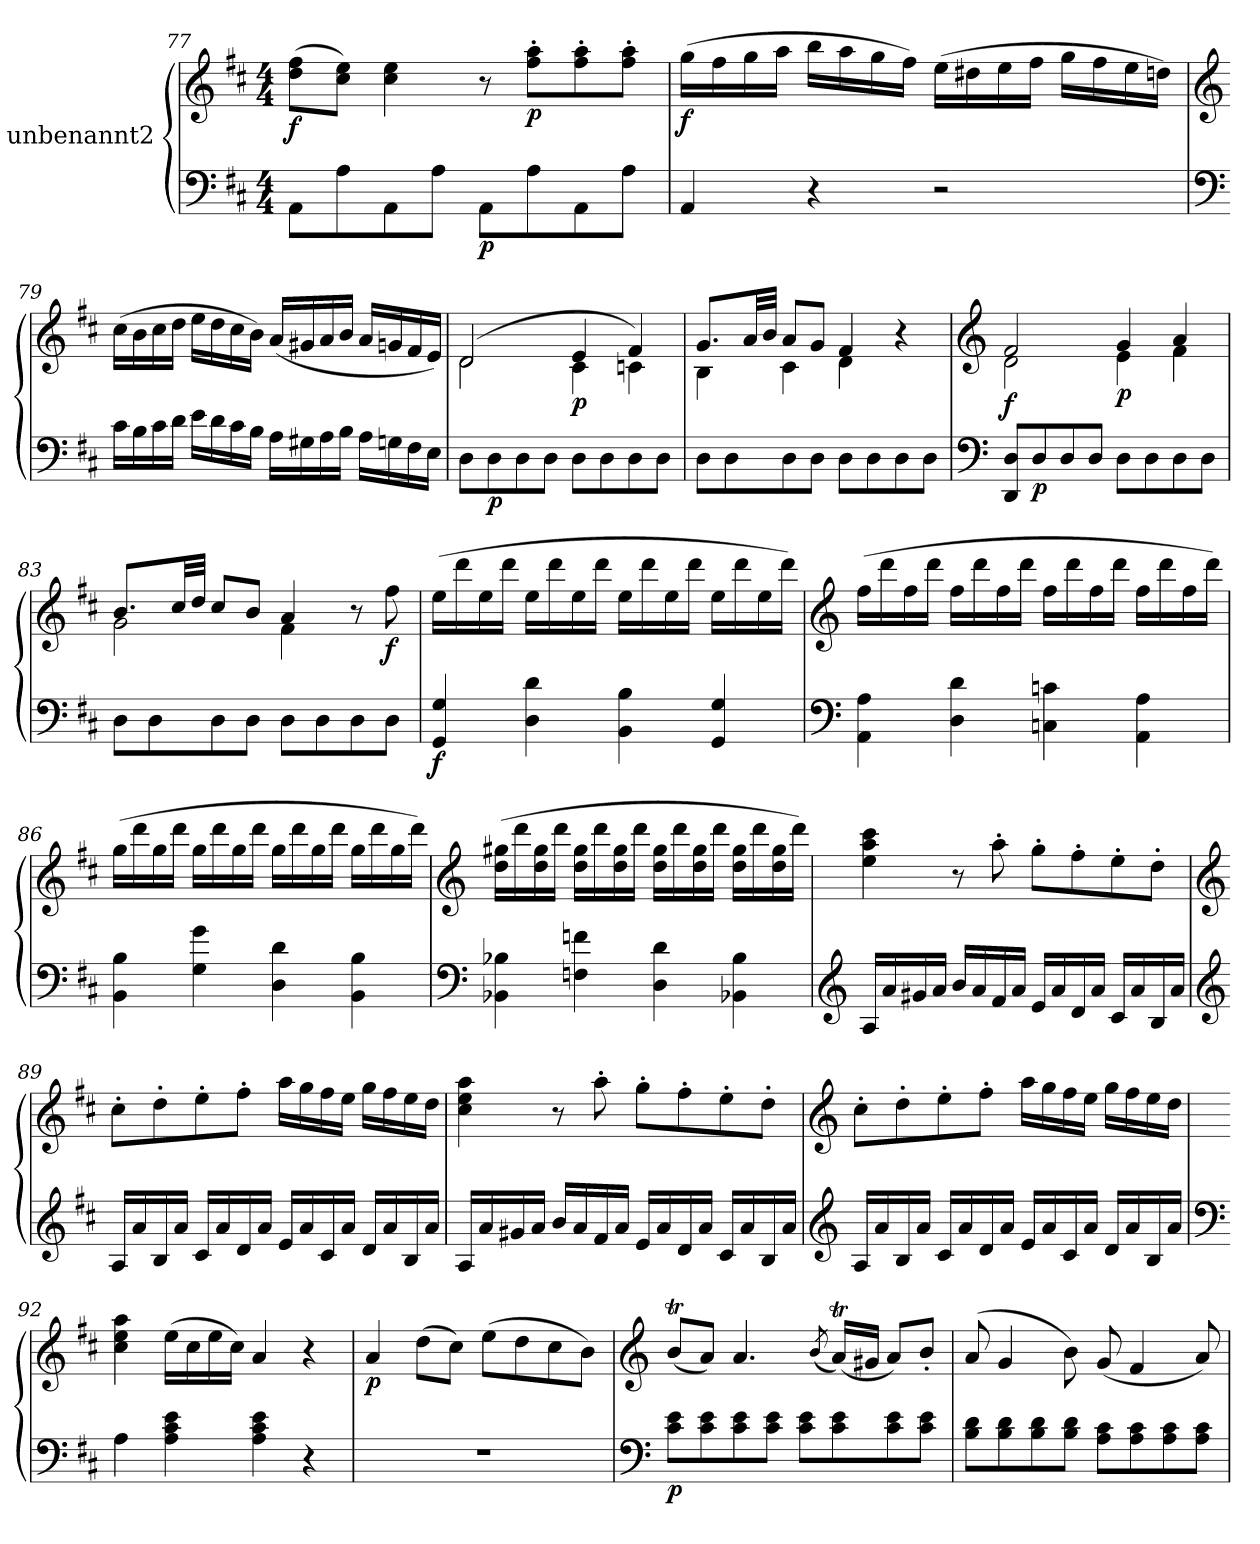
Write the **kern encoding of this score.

**kern	**kern	**dynam
*part1	*part1	*part1
*staff2	*staff1	*staff1/2
*I"unbenannt2	*	*
*clefF4	*clefG2	*
*k[f#c#]	*k[f#c#]	*
*M4/4	*M4/4	*
=77	=77	=77
!	!	!LO:DY:b
8AA\L	(8dd\ 8ff#\L	f
8A\	8cc#\ 8ee\J)	.
8AA\	4cc#\ 4ee\	.
8A\J	.	.
!	!	!LO:DY:b=2
8AA\L	8r	p
!	!	!LO:DY:b
8A\	8ff#\' 8aa\'L	p
8AA\	8ff#\' 8aa\'	.
8A\J	8ff#\' 8aa\'J	.
!!LO:PB:g=z
=78	=78	=78
!	!	!LO:DY:b
4AA/	(16gg\LL	f
.	16ff#\	.
.	16gg\	.
.	16aa\JJ	.
4r	16bb\LL	.
.	16aa\	.
.	16gg\	.
.	16ff#\JJ)	.
2r	(16ee\LL	.
.	16dd#X\	.
.	16ee\	.
.	16ff#\JJ	.
.	16gg\LL	.
.	16ff#\	.
.	16ee\	.
.	16ddn\JJ)	.
!!LO:LB:g=z
=79	=79	=79
*clefF4	*clefG2	*
16c#\LL	(16cc#\LL	.
16B\	16b\	.
16c#\	16cc#\	.
16d\JJ	16dd\JJ	.
16e\LL	16ee\LL	.
16d\	16dd\	.
16c#\	16cc#\	.
16B\JJ	16b\JJ)	.
16A\LL	(16a/LL	.
16G#X\	16g#X/	.
16A\	16a/	.
16B\JJ	16b/JJ	.
16A\LL	16a/LL	.
16Gn\	16gn/	.
16F#\	16f#/	.
16E\JJ	16e/JJ)	.
=80	=80	=80
*	*^	*
8D\L	(2d/	2d\	.
!	!	!	!LO:DY:b=2
8D\	.	.	p
8D\	.	.	.
8D\J	.	.	.
!	!	!	!LO:DY:b
8D\L	4e/	4c#\	p
8D\	.	.	.
8D\	4f#/)	4cn\	.
8D\J	.	.	.
!!LO:LB:g=z	!!
=81	=81	=81	=81
8D\L	8.g/L	4B\	.
8D\	.	.	.
.	32a/LL	.	.
.	32b/JJJ	.	.
8D\	8a/L	4c#\	.
8D\J	8g/J	.	.
8D\L	4f#/	4d\	.
8D\	.	.	.
8D\	4r	4ryy	.
8D\J	.	.	.
!!LO:LB:g=z	!!
=82	=82	=82	=82
*clefF4	*clefG2	*	*
!	!	!	!LO:DY:b
8DD/ 8D/L	2f#/	2d\	f
!	!	!	!LO:DY:b=2
8D/	.	.	p
8D/	.	.	.
8D/J	.	.	.
!	!	!	!LO:DY:b
8D\L	4g/	4e\	p
8D\	.	.	.
8D\	4a/	4f#\	.
8D\J	.	.	.
=83	=83	=83	=83
8D\L	8.b/L	2g\	.
8D\	.	.	.
.	32cc#/LL	.	.
.	32dd/JJJ	.	.
8D\	8cc#/L	.	.
8D\J	8b/J	.	.
8D\L	4a/	4f#\	.
8D\	.	.	.
8D\	8r	4ryy	.
!	!	!	!LO:DY:b
8D\J	8ff#\	.	f
*	*v	*v	*
!!LO:LB:g=z
=84	=84	=84
!	!	!LO:DY:b=2
4GG/ 4G/	(16ee\LL	f
.	16ddd\	.
.	16ee\	.
.	16ddd\JJ	.
4D\ 4d\	16ee\LL	.
.	16ddd\	.
.	16ee\	.
.	16ddd\JJ	.
4BB\ 4B\	16ee\LL	.
.	16ddd\	.
.	16ee\	.
.	16ddd\JJ	.
4GG/ 4G/	16ee\LL	.
.	16ddd\	.
.	16ee\	.
.	16ddd\JJ)	.
!!LO:LB:g=z
=85	=85	=85
*clefF4	*clefG2	*
4AA\ 4A\	(16ff#\LL	.
.	16ddd\	.
.	16ff#\	.
.	16ddd\JJ	.
4D\ 4d\	16ff#\LL	.
.	16ddd\	.
.	16ff#\	.
.	16ddd\JJ	.
4Cn\ 4cn\	16ff#\LL	.
.	16ddd\	.
.	16ff#\	.
.	16ddd\JJ	.
4AA\ 4A\	16ff#\LL	.
.	16ddd\	.
.	16ff#\	.
.	16ddd\JJ)	.
!!LO:PB:g=z
=86	=86	=86
4BB\ 4B\	(16gg\LL	.
.	16ddd\	.
.	16gg\	.
.	16ddd\JJ	.
4G\ 4g\	16gg\LL	.
.	16ddd\	.
.	16gg\	.
.	16ddd\JJ	.
4D\ 4d\	16gg\LL	.
.	16ddd\	.
.	16gg\	.
.	16ddd\JJ	.
4BB\ 4B\	16gg\LL	.
.	16ddd\	.
.	16gg\	.
.	16ddd\JJ)	.
!!LO:LB:g=z
=87	=87	=87
*clefF4	*clefG2	*
4BB-X\ 4B-X\	(16dd\ 16gg#X\LL	.
.	16ddd\	.
.	16dd\ 16gg#\	.
.	16ddd\JJ	.
4Fn\ 4fn\	16dd\ 16gg#\LL	.
.	16ddd\	.
.	16dd\ 16gg#\	.
.	16ddd\JJ	.
4D\ 4d\	16dd\ 16gg#\LL	.
.	16ddd\	.
.	16dd\ 16gg#\	.
.	16ddd\JJ	.
4BB-X\ 4B-\	16dd\ 16gg#\LL	.
.	16ddd\	.
.	16dd\ 16gg#\	.
.	16ddd\JJ)	.
!!LO:LB:g=z
=88	=88	=88
*clefG2	*	*
16A/LL	4ee\ 4aa\ 4ccc#\	.
16a/	.	.
16g#X/	.	.
16a/JJ	.	.
16b/LL	8r	.
16a/	.	.
16f#/	8aa'\	.
16a/JJ	.	.
16e/LL	8gg'\L	.
16a/	.	.
16d/	8ff#'\	.
16a/JJ	.	.
16c#/LL	8ee'\	.
16a/	.	.
16B/	8dd'\J	.
16a/JJ	.	.
!!LO:LB:g=z
=89	=89	=89
*clefG2	*clefG2	*
16A/LL	8cc#'\L	.
16a/	.	.
16B/	8dd'\	.
16a/JJ	.	.
16c#/LL	8ee'\	.
16a/	.	.
16d/	8ff#'\J	.
16a/JJ	.	.
16e/LL	16aa\LL	.
16a/	16gg\	.
16c#/	16ff#\	.
16a/JJ	16ee\JJ	.
16d/LL	16gg\LL	.
16a/	16ff#\	.
16B/	16ee\	.
16a/JJ	16dd\JJ	.
!!LO:LB:g=z
=90	=90	=90
16A/LL	4cc#\ 4ee\ 4aa\	.
16a/	.	.
16g#X/	.	.
16a/JJ	.	.
16b/LL	8r	.
16a/	.	.
16f#/	8aa'\	.
16a/JJ	.	.
16e/LL	8gg'\L	.
16a/	.	.
16d/	8ff#'\	.
16a/JJ	.	.
16c#/LL	8ee'\	.
16a/	.	.
16B/	8dd'\J	.
16a/JJ	.	.
!!LO:LB:g=z
=91	=91	=91
*clefG2	*clefG2	*
16A/LL	8cc#'\L	.
16a/	.	.
16B/	8dd'\	.
16a/JJ	.	.
16c#/LL	8ee'\	.
16a/	.	.
16d/	8ff#'\J	.
16a/JJ	.	.
16e/LL	16aa\LL	.
16a/	16gg\	.
16c#/	16ff#\	.
16a/JJ	16ee\JJ	.
16d/LL	16gg\LL	.
16a/	16ff#\	.
16B/	16ee\	.
16a/JJ	16dd\JJ	.
=92	=92	=92
*clefF4	*	*
4A\	4cc#\ 4ee\ 4aa\	.
4A\ 4c#\ 4e\	(16ee\LL	.
.	16cc#\	.
.	16ee\	.
.	16cc#\JJ)	.
4A\ 4c#\ 4e\	4a/	.
4r	4r	.
!!LO:LB:g=z
=93	=93	=93
!	!	!LO:DY:b
1r	4a/	p
.	(8dd\L	.
.	8cc#\J)	.
.	(8ee\L	.
.	8dd\	.
.	8cc#\	.
.	8b\J)	.
!!LO:PB:g=z
=94	=94	=94
*clefF4	*clefG2	*
!	!	!LO:DY:b=2
8c#\ 8e\L	(8bT/L	p
8c#\ 8e\	8a/J)	.
8c#\ 8e\	4.a/	.
8c#\ 8e\J	.	.
8c#\ 8e\L	.	.
.	(8qb/	.
8c#\ 8e\	(16aT/LL)	.
.	16g#X/JJ	.
8c#\ 8e\	8a/L)	.
8c#\ 8e\J	8b'/J	.
=95	=95	=95
8B\ 8d\L	(8a/	.
8B\ 8d\	4g/	.
8B\ 8d\	.	.
8B\ 8d\J	8b\)	.
8A\ 8c#\L	(8g/	.
8A\ 8c#\	4f#/	.
8A\ 8c#\	.	.
8A\ 8c#\J	8a/)	.
=	=	=
*-	*-	*-
